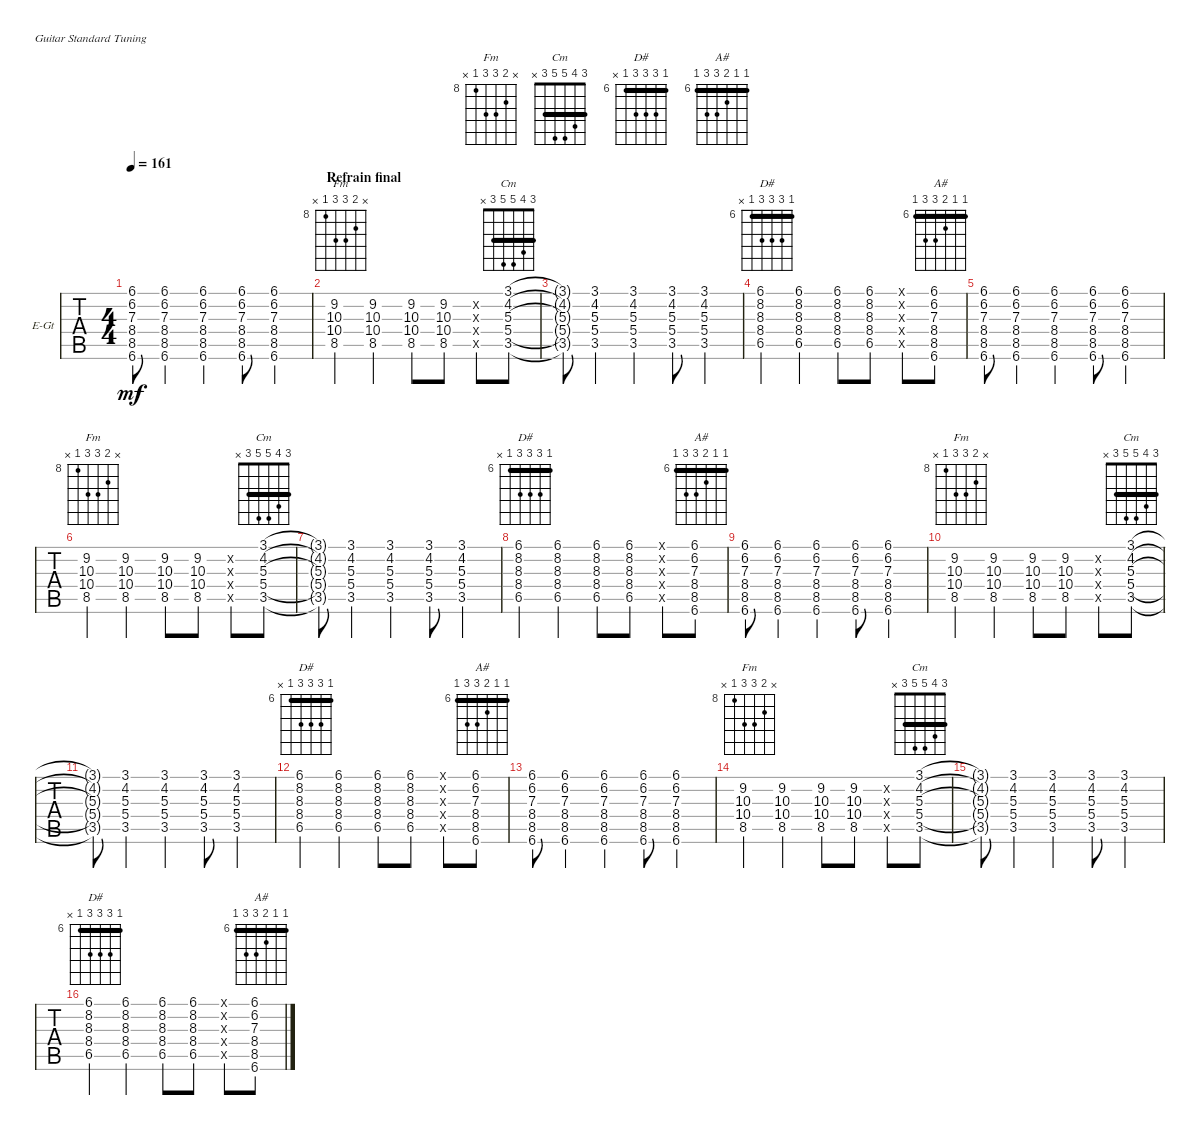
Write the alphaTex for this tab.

\defaultSystemsLayout 4
\bracketExtendMode groupsimilarinstruments
\firstSystemTrackNameOrientation horizontal
\otherSystemsTrackNameOrientation horizontal
\chordDiagramsInScore
\track ("Guitare 2 " "E-Gt") {instrument overdrivenguitar}
\staff {tabs}
\tuning (E4 B3 G3 D3 A2 E2)
\chord ("Fm" x 9 10 10 8 x) {firstfret 8 showfingering false}
\chord ("Cm" 3 4 5 5 3 x) {showfingering false barre 3}
\chord ("D#" 6 8 8 8 6 x) {firstfret 6 showfingering false barre 6}
\chord ("A#" 6 6 7 8 8 6) {firstfret 6 showfingering false barre (6 6)}
\ts (4 4)
\tempo 161
\clef g2
\ks c
(6.6 8.4 8.5 7.3 6.2 6.1).8{dy mf} (6.6 8.4 8.5 7.3 6.2 6.1).4 (6.6 8.4 8.5 7.3 6.2 6.1).4 (6.6 8.4 8.5 7.3 6.2 6.1).8 (6.6 8.4 8.5 7.3 6.2 6.1).4 |
\section ("" "Refrain final")
(8.5 10.4 10.3 9.2).4{ch "Fm"} (8.5 10.4 10.3 9.2).4 (8.5 10.4 10.3 9.2).8 (8.5 10.4 10.3 9.2).8 (7.3{x} 8.4{x} 8.5{x} 8.2{x}).8 (3.5 5.4 5.3 4.2 3.1).8{ch "Cm"} |
(3.5{t} 5.4{t} 5.3{t} 4.2{t} 3.1{t}).8 (3.5 5.4 5.3 4.2 3.1).4 (3.5 5.4 5.3 4.2 3.1).4 (3.5 5.4 5.3 4.2 3.1).8 (3.5 5.4 5.3 4.2 3.1).4 |
(8.4 8.3 6.5 8.2 6.1).4{ch "D#"} (8.4 8.3 6.5 8.2 6.1).4 (8.4 8.3 6.5 8.2 6.1).8 (8.4 8.3 6.5 8.2 6.1).8 (7.3{x} 8.4{x} 8.5{x} 8.2{x} 0.1{x}).8 (6.6 8.4 8.5 7.3 6.2 6.1).8{ch "A#"} |
(6.6 8.4 8.5 7.3 6.2 6.1).8 (6.6 8.4 8.5 7.3 6.2 6.1).4 (6.6 8.4 8.5 7.3 6.2 6.1).4 (6.6 8.4 8.5 7.3 6.2 6.1).8 (6.6 8.4 8.5 7.3 6.2 6.1).4 |
(8.5 10.4 10.3 9.2).4{ch "Fm"} (8.5 10.4 10.3 9.2).4 (8.5 10.4 10.3 9.2).8 (8.5 10.4 10.3 9.2).8 (7.3{x} 8.4{x} 8.5{x} 8.2{x}).8 (3.5 5.4 5.3 4.2 3.1).8{ch "Cm"} |
(3.5{t} 5.4{t} 5.3{t} 4.2{t} 3.1{t}).8 (3.5 5.4 5.3 4.2 3.1).4 (3.5 5.4 5.3 4.2 3.1).4 (3.5 5.4 5.3 4.2 3.1).8 (3.5 5.4 5.3 4.2 3.1).4 |
(8.4 8.3 6.5 8.2 6.1).4{ch "D#"} (8.4 8.3 6.5 8.2 6.1).4 (8.4 8.3 6.5 8.2 6.1).8 (8.4 8.3 6.5 8.2 6.1).8 (7.3{x} 8.4{x} 8.5{x} 8.2{x} 0.1{x}).8 (6.6 8.4 8.5 7.3 6.2 6.1).8{ch "A#"} |
(6.6 8.4 8.5 7.3 6.2 6.1).8 (6.6 8.4 8.5 7.3 6.2 6.1).4 (6.6 8.4 8.5 7.3 6.2 6.1).4 (6.6 8.4 8.5 7.3 6.2 6.1).8 (6.6 8.4 8.5 7.3 6.2 6.1).4 |
(8.5 10.4 10.3 9.2).4{ch "Fm"} (8.5 10.4 10.3 9.2).4 (8.5 10.4 10.3 9.2).8 (8.5 10.4 10.3 9.2).8 (7.3{x} 8.4{x} 8.5{x} 8.2{x}).8 (3.5 5.4 5.3 4.2 3.1).8{ch "Cm"} |
(3.5{t} 5.4{t} 5.3{t} 4.2{t} 3.1{t}).8 (3.5 5.4 5.3 4.2 3.1).4 (3.5 5.4 5.3 4.2 3.1).4 (3.5 5.4 5.3 4.2 3.1).8 (3.5 5.4 5.3 4.2 3.1).4 |
(8.4 8.3 6.5 8.2 6.1).4{ch "D#"} (8.4 8.3 6.5 8.2 6.1).4 (8.4 8.3 6.5 8.2 6.1).8 (8.4 8.3 6.5 8.2 6.1).8 (7.3{x} 8.4{x} 8.5{x} 8.2{x} 0.1{x}).8 (6.6 8.4 8.5 7.3 6.2 6.1).8{ch "A#"} |
(6.6 8.4 8.5 7.3 6.2 6.1).8 (6.6 8.4 8.5 7.3 6.2 6.1).4 (6.6 8.4 8.5 7.3 6.2 6.1).4 (6.6 8.4 8.5 7.3 6.2 6.1).8 (6.6 8.4 8.5 7.3 6.2 6.1).4 |
(8.5 10.4 10.3 9.2).4{ch "Fm"} (8.5 10.4 10.3 9.2).4 (8.5 10.4 10.3 9.2).8 (8.5 10.4 10.3 9.2).8 (7.3{x} 8.4{x} 8.5{x} 8.2{x}).8 (3.5 5.4 5.3 4.2 3.1).8{ch "Cm"} |
(3.5{t} 5.4{t} 5.3{t} 4.2{t} 3.1{t}).8 (3.5 5.4 5.3 4.2 3.1).4 (3.5 5.4 5.3 4.2 3.1).4 (3.5 5.4 5.3 4.2 3.1).8 (3.5 5.4 5.3 4.2 3.1).4 |
(8.4 8.3 6.5 8.2 6.1).4{ch "D#"} (8.4 8.3 6.5 8.2 6.1).4 (8.4 8.3 6.5 8.2 6.1).8 (8.4 8.3 6.5 8.2 6.1).8 (7.3{x} 8.4{x} 8.5{x} 8.2{x} 0.1{x}).8 (6.6 8.4 8.5 7.3 6.2 6.1).8{ch "A#"}
